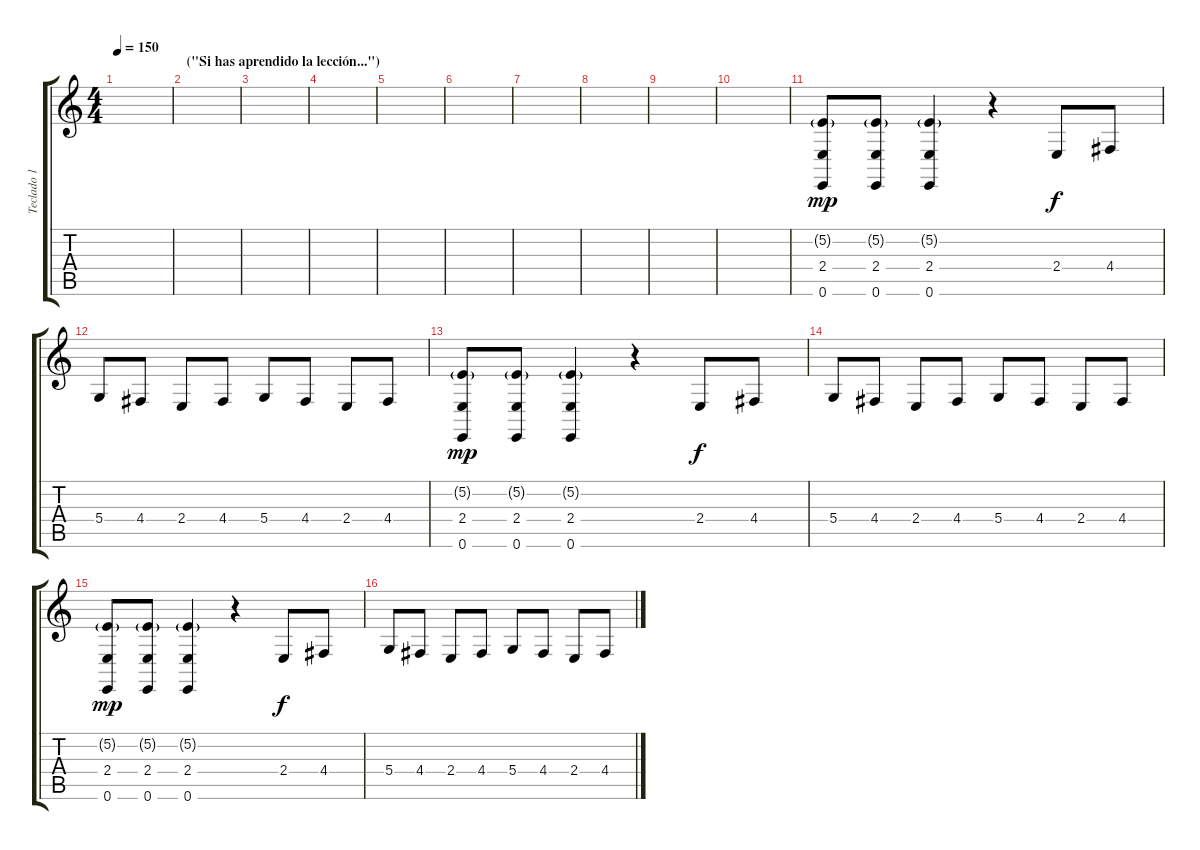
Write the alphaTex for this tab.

\track ("Teclado 1" "Teclado 1") {instrument acousticgrandpiano}
\staff {score tabs}
\tuning (E4 B3 G3 D3 A2 E2) {hide}
\ts (4 4)
\tempo 150
\clef g2
\ks c
|
\section ("" "(\"Si has aprendido la lección...\")")
|
|
|
|
|
|
|
|
|
(5.2{g} 2.4 0.6).8{dy mp volume 13 instrument stringensemble1} (5.2{g} 2.4 0.6).8 (5.2{g} 2.4 0.6).4 r.4 2.4.8{dy f} 4.4.8 |
5.4.8 4.4.8 2.4.8 4.4.8 5.4.8 4.4.8 2.4.8 4.4.8 |
(5.2{g} 2.4 0.6).8{dy mp} (5.2{g} 2.4 0.6).8 (5.2{g} 2.4 0.6).4 r.4 2.4.8{dy f} 4.4.8 |
5.4.8 4.4.8 2.4.8 4.4.8 5.4.8 4.4.8 2.4.8 4.4.8 |
(5.2{g} 2.4 0.6).8{dy mp} (5.2{g} 2.4 0.6).8 (5.2{g} 2.4 0.6).4 r.4 2.4.8{dy f} 4.4.8 |
5.4.8 4.4.8 2.4.8 4.4.8 5.4.8 4.4.8 2.4.8 4.4.8
